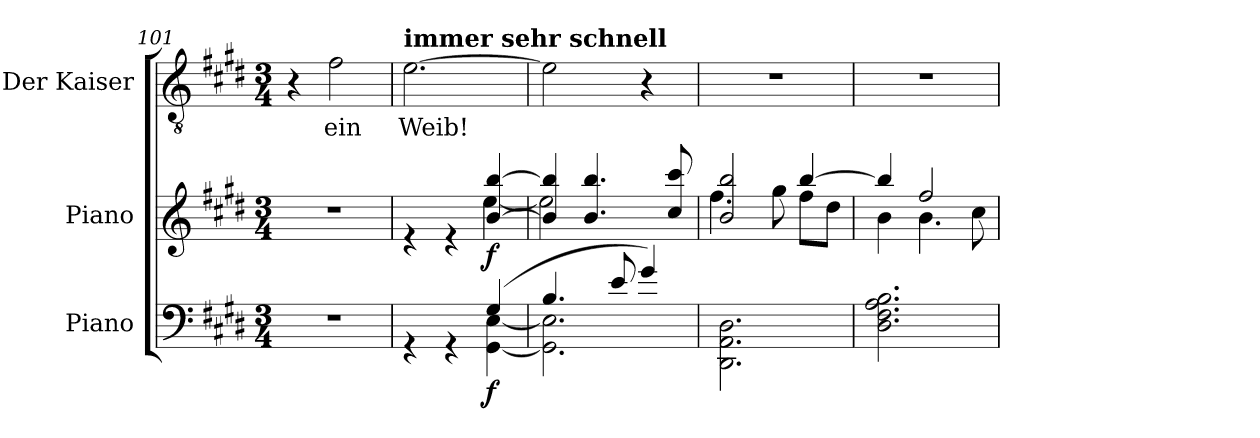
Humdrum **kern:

**kern	**dynam	**kern	**dynam	**kern	**text
*part3	*part3	*part2	*part2	*part1	*part1
*staff3	*staff3	*staff2	*staff2	*staff1	*staff1
*I"Piano	*	*I"Piano	*	*I"Der Kaiser	*
*I'Pno	*	*I'Pno.	*	*I'K.	*
!!LO:LB:g=z
*clefF4	*	*clefG2	*	*clefGv2	*
*k[f#c#g#d#]	*	*k[f#c#g#d#]	*	*k[f#c#g#d#]	*
*M3/4	*	*M3/4	*	*M3/4	*
=101	=101	=101	=101	=101	=101
2.r	.	2.r	.	4r	.
!	!	!	!	!	!LO:LY:b
.	.	.	.	2f#\	ein
=102	=102	=102	=102	=102	=102
*	*	*	*	*MM140	*
*^	*	*^	*	*	*
!	!	!	!	!	!	!LO:TX:a:B:t=immer sehr schnell	!
!	!	!	!	!	!	!	!LO:LY:b
4rGG	2ryy	.	4re	2ryy	.	[2.e\	Weib!
4rGG	.	.	4re	.	.	.	.
!	!	!LO:DY:b	!	!	!LO:DY:b	!	!
(>4G#/	[4GG#\ [4E\	f	[4b/ [4bb/	[4ee\	f	.	.
=103	=103	=103	=103	=103	=103	=103	=103
4.B/	2.GG#\] 2.E\]	.	4b/] 4bb/]	2ee\]	.	2e\]	.
.	.	.	4.b/ 4.bb/	.	.	.	.
8e/	.	.	.	.	.	.	.
4g#/)	.	.	.	4ryy	.	4r	.
.	.	.	8cc#/ 8ccc#/	.	.	.	.
*v	*v	*	*	*	*	*	*
=104	=104	=104	=104	=104	=104	=104
2.DD#\ 2.AA\ 2.D#\	.	2b/ 2bb/	4.ff#\	.	2.r	.
.	.	.	8gg#\	.	.	.
.	.	[4bb/	8ff#\L	.	.	.
.	.	.	8dd#\J	.	.	.
=105	=105	=105	=105	=105	=105	=105
2.D#\ 2.F#\ 2.A\ 2.B\	.	4bb/]	4b\	.	2.r	.
.	.	2ff#/	4.b\	.	.	.
.	.	.	8cc#\	.	.	.
*	*	*v	*v	*	*	*
=	=	=	=	=	=
*-	*-	*-	*-	*-	*-
